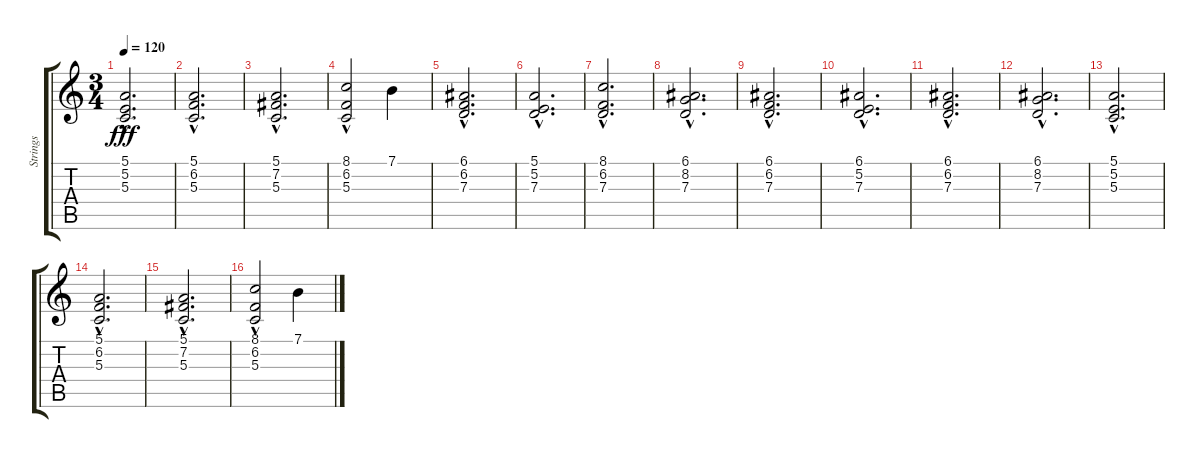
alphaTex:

\track ("Strings" "Strings") {instrument stringensemble2}
\staff {score tabs}
\tuning (E4 B3 G3 D3 A2 E2) {hide}
\ts (3 4)
\tempo 120
\clef g2
\ks c
(5.1{hac} 5.2{hac} 5.3{hac}).2{d dy fff} |
(5.1{hac} 6.2{hac} 5.3{hac}).2{d} |
(5.1{hac} 7.2{hac} 5.3{hac}).2{d} |
(8.1 6.2{hac} 5.3{hac}).2 7.1.4 |
(6.1{hac} 6.2{hac} 7.3{hac}).2{d} |
(5.1{hac} 5.2{hac} 7.3{hac}).2{d} |
(8.1{hac} 6.2{hac} 7.3{hac}).2{d} |
(6.1{hac} 8.2{hac} 7.3{hac}).2{d} |
(6.1{hac} 6.2{hac} 7.3{hac}).2{d} |
(6.1{hac} 5.2{hac} 7.3{hac}).2{d} |
(6.1{hac} 6.2{hac} 7.3{hac}).2{d} |
(6.1{hac} 8.2{hac} 7.3{hac}).2{d} |
(5.1{hac} 5.2{hac} 5.3{hac}).2{d} |
(5.1{hac} 6.2{hac} 5.3{hac}).2{d} |
(5.1{hac} 7.2{hac} 5.3{hac}).2{d} |
(8.1 6.2{hac} 5.3{hac}).2 7.1.4
